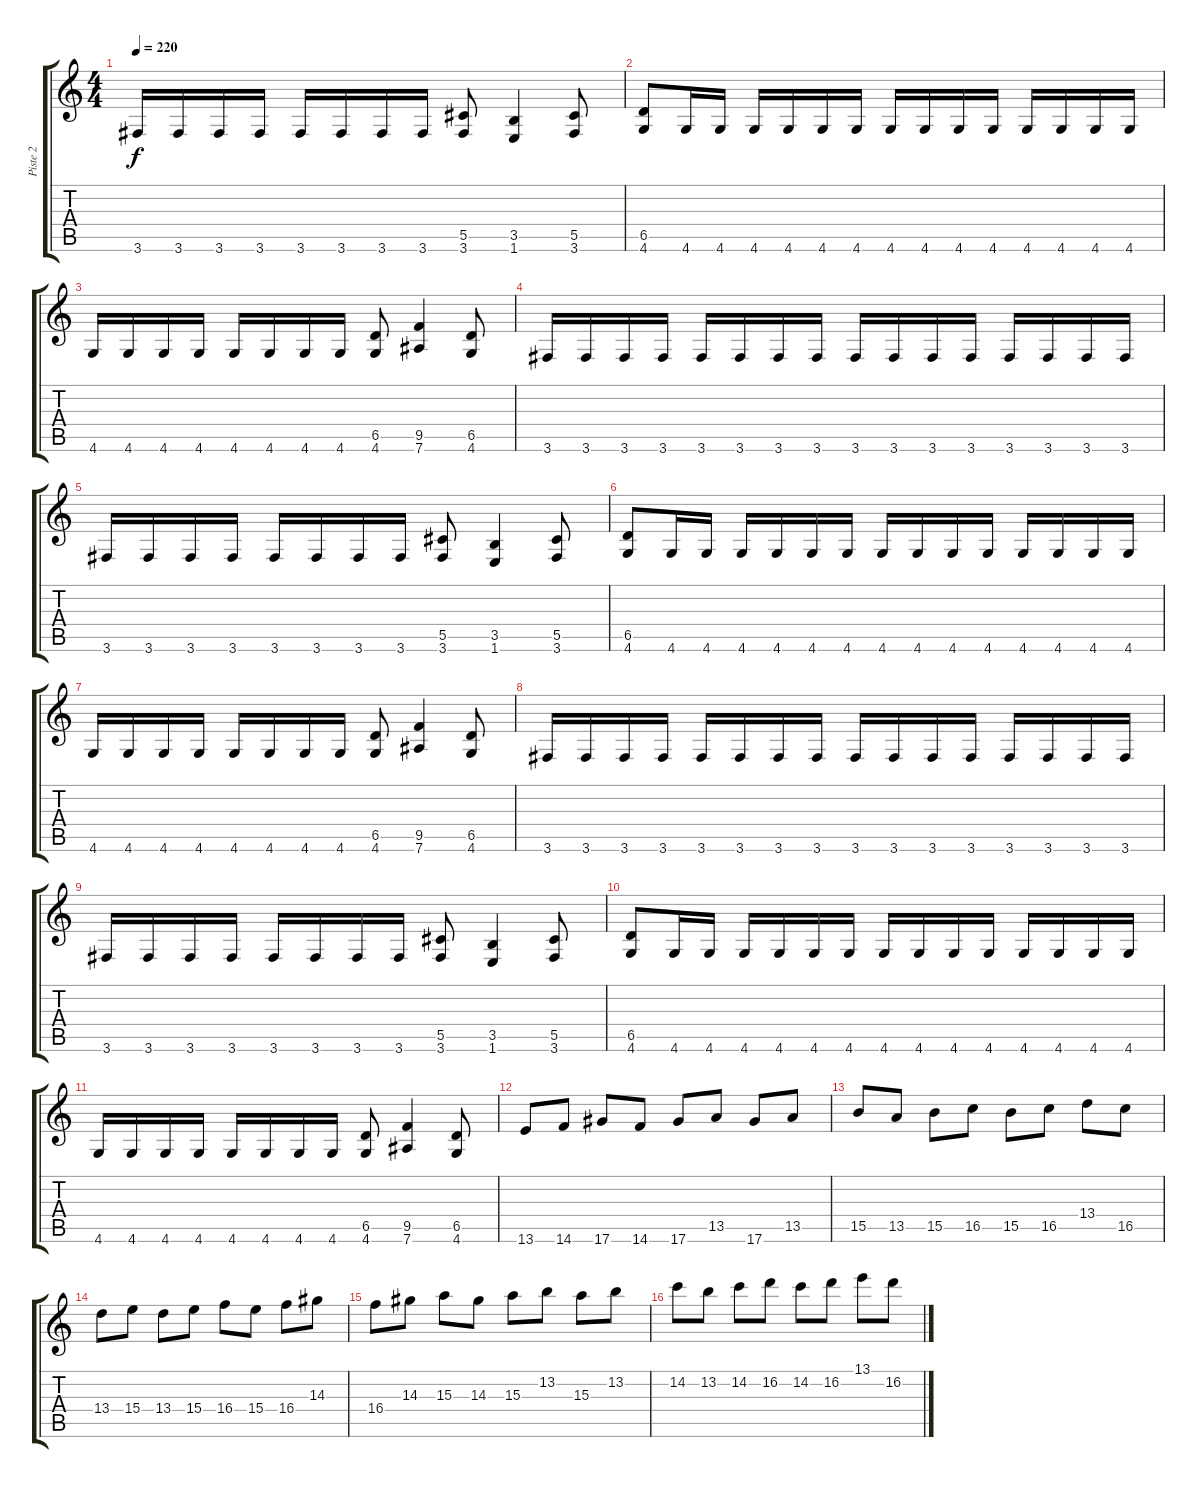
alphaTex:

\track ("Piste 2" "Piste 2") {instrument distortionguitar}
\staff {score tabs}
\tuning (Eb4 Bb3 Gb3 Db3 Ab2 Eb2) {hide}
\ts (4 4)
\tempo 220
\clef g2
\ks c
3.6.16{dy f} 3.6.16 3.6.16 3.6.16 3.6.16 3.6.16 3.6.16 3.6.16 (5.5 3.6).8 (3.5 1.6).4 (5.5 3.6).8 |
(6.5 4.6).8 4.6.16 4.6.16 4.6.16 4.6.16 4.6.16 4.6.16 4.6.16 4.6.16 4.6.16 4.6.16 4.6.16 4.6.16 4.6.16 4.6.16 |
4.6.16 4.6.16 4.6.16 4.6.16 4.6.16 4.6.16 4.6.16 4.6.16 (6.5 4.6).8 (9.5 7.6).4 (6.5 4.6).8 |
3.6.16 3.6.16 3.6.16 3.6.16 3.6.16 3.6.16 3.6.16 3.6.16 3.6.16 3.6.16 3.6.16 3.6.16 3.6.16 3.6.16 3.6.16 3.6.16 |
3.6.16 3.6.16 3.6.16 3.6.16 3.6.16 3.6.16 3.6.16 3.6.16 (5.5 3.6).8 (3.5 1.6).4 (5.5 3.6).8 |
(6.5 4.6).8 4.6.16 4.6.16 4.6.16 4.6.16 4.6.16 4.6.16 4.6.16 4.6.16 4.6.16 4.6.16 4.6.16 4.6.16 4.6.16 4.6.16 |
4.6.16 4.6.16 4.6.16 4.6.16 4.6.16 4.6.16 4.6.16 4.6.16 (6.5 4.6).8 (9.5 7.6).4 (6.5 4.6).8 |
3.6.16 3.6.16 3.6.16 3.6.16 3.6.16 3.6.16 3.6.16 3.6.16 3.6.16 3.6.16 3.6.16 3.6.16 3.6.16 3.6.16 3.6.16 3.6.16 |
3.6.16 3.6.16 3.6.16 3.6.16 3.6.16 3.6.16 3.6.16 3.6.16 (5.5 3.6).8 (3.5 1.6).4 (5.5 3.6).8 |
(6.5 4.6).8 4.6.16 4.6.16 4.6.16 4.6.16 4.6.16 4.6.16 4.6.16 4.6.16 4.6.16 4.6.16 4.6.16 4.6.16 4.6.16 4.6.16 |
4.6.16 4.6.16 4.6.16 4.6.16 4.6.16 4.6.16 4.6.16 4.6.16 (6.5 4.6).8 (9.5 7.6).4 (6.5 4.6).8 |
13.6.8 14.6.8 17.6.8 14.6.8 17.6.8 13.5.8 17.6.8 13.5.8 |
15.5.8 13.5.8 15.5.8 16.5.8 15.5.8 16.5.8 13.4.8 16.5.8 |
13.4.8 15.4.8 13.4.8 15.4.8 16.4.8 15.4.8 16.4.8 14.3.8 |
16.4.8 14.3.8 15.3.8 14.3.8 15.3.8 13.2.8 15.3.8 13.2.8 |
14.2.8 13.2.8 14.2.8 16.2.8 14.2.8 16.2.8 13.1.8 16.2.8
